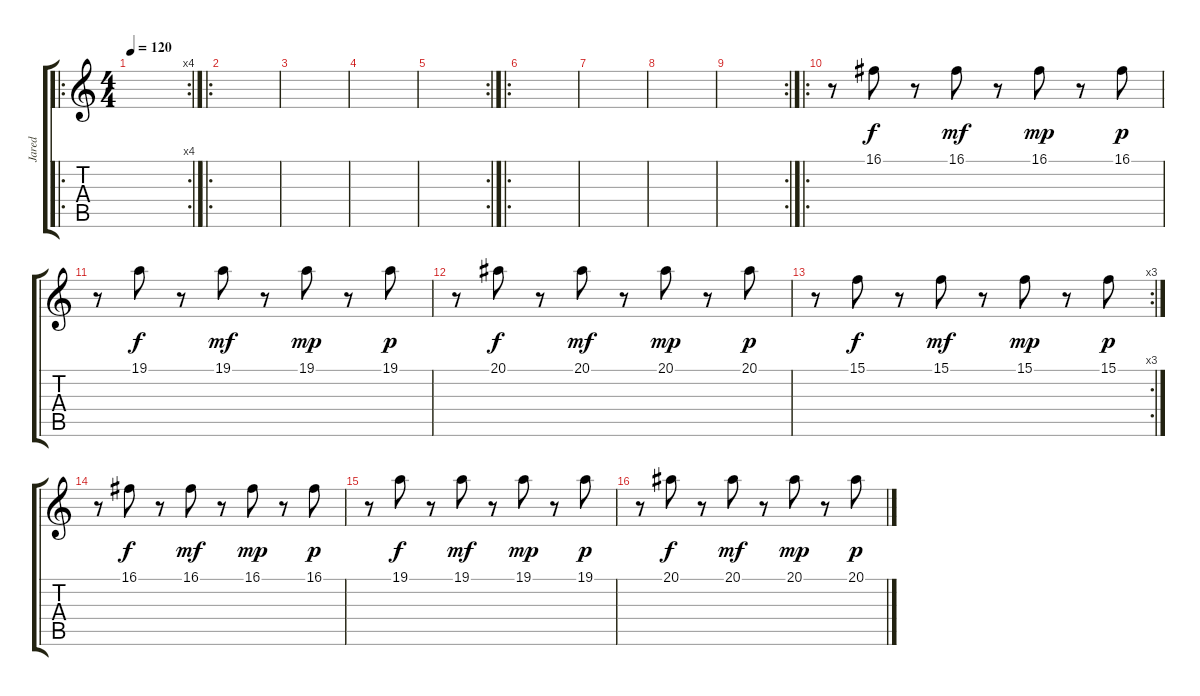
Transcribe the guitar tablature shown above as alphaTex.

\track ("Jared" "Jared") {instrument pad5bowed}
\staff {score tabs}
\tuning (D4 A3 F3 C3 G2 C2) {hide}
\ro
\rc 4
\ts (4 4)
\tempo 120
\clef g2
\ks c
|
\ro
|
|
|
\rc 2
|
\ro
|
|
|
\rc 2
|
\ro
r.8 16.1.8 r.8 16.1.8{dy mf} r.8 16.1.8{dy mp} r.8 16.1.8{dy p} |
r.8 19.1.8{dy f} r.8 19.1.8{dy mf} r.8 19.1.8{dy mp} r.8 19.1.8{dy p} |
r.8 20.1.8{dy f} r.8 20.1.8{dy mf} r.8 20.1.8{dy mp} r.8 20.1.8{dy p} |
\rc 3
r.8 15.1.8{dy f} r.8 15.1.8{dy mf} r.8 15.1.8{dy mp} r.8 15.1.8{dy p} |
r.8 16.1.8{dy f} r.8 16.1.8{dy mf} r.8 16.1.8{dy mp} r.8 16.1.8{dy p} |
r.8 19.1.8{dy f} r.8 19.1.8{dy mf} r.8 19.1.8{dy mp} r.8 19.1.8{dy p} |
r.8 20.1.8{dy f} r.8 20.1.8{dy mf} r.8 20.1.8{dy mp} r.8 20.1.8{dy p}
